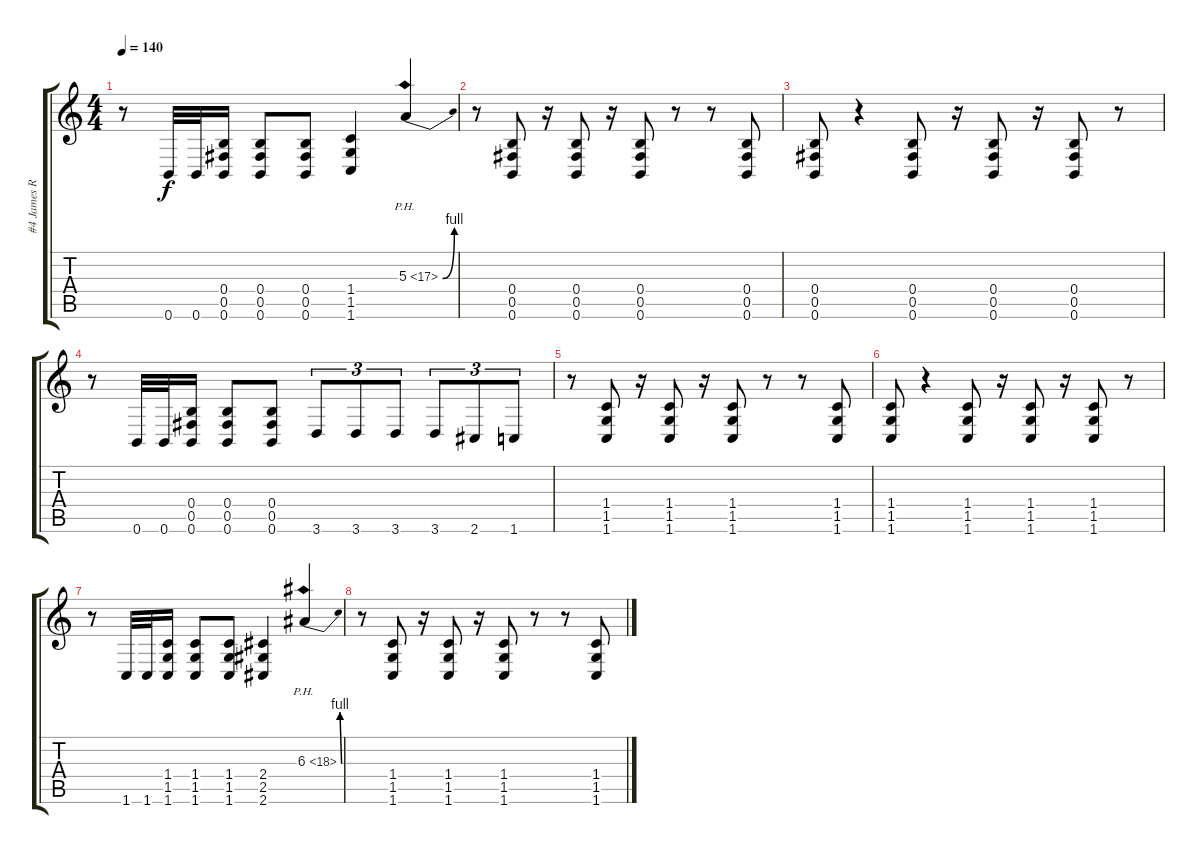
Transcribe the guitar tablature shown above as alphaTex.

\track ("#4 James Root" "#4 James R") {instrument distortionguitar}
\staff {score tabs}
\tuning (Db4 Ab3 E3 B2 Gb2 B1) {hide}
\ts (4 4)
\tempo 140
\clef g2
\ks c
r.8{dy f} 0.6.32 0.6.32 (0.4 0.5 0.6).16 (0.4 0.5 0.6).8 (0.4 0.5 0.6).8 (1.4 1.5 1.6).4 5.3{be (bend 0 0 60 4) ph 12}.4 |
r.8 (0.4 0.5 0.6).8 r.16 (0.4 0.5 0.6).8 r.16 (0.4 0.5 0.6).8 r.8 r.8 (0.4 0.5 0.6).8 |
(0.4 0.5 0.6).8 r.4 (0.4 0.5 0.6).8 r.16 (0.4 0.5 0.6).8 r.16 (0.4 0.5 0.6).8 r.8 |
r.8 0.6.32 0.6.32 (0.4 0.5 0.6).16 (0.4 0.5 0.6).8 (0.4 0.5 0.6).8 3.6.8{tu (3 2)} 3.6.8{tu (3 2)} 3.6.8{tu (3 2)} 3.6.8{tu (3 2)} 2.6.8{tu (3 2)} 1.6.8{tu (3 2)} |
r.8 (1.4 1.5 1.6).8 r.16 (1.4 1.5 1.6).8 r.16 (1.4 1.5 1.6).8 r.8 r.8 (1.4 1.5 1.6).8 |
(1.4 1.5 1.6).8 r.4 (1.4 1.5 1.6).8 r.16 (1.4 1.5 1.6).8 r.16 (1.4 1.5 1.6).8 r.8 |
r.8 1.6.32 1.6.32 (1.4 1.5 1.6).16 (1.4 1.5 1.6).8 (1.4 1.5 1.6).8 (2.4 2.5 2.6).4 6.3{be (bend 0 0 60 4) ph 12}.4 |
r.8 (1.4 1.5 1.6).8 r.16 (1.4 1.5 1.6).8 r.16 (1.4 1.5 1.6).8 r.8 r.8 (1.4 1.5 1.6).8
